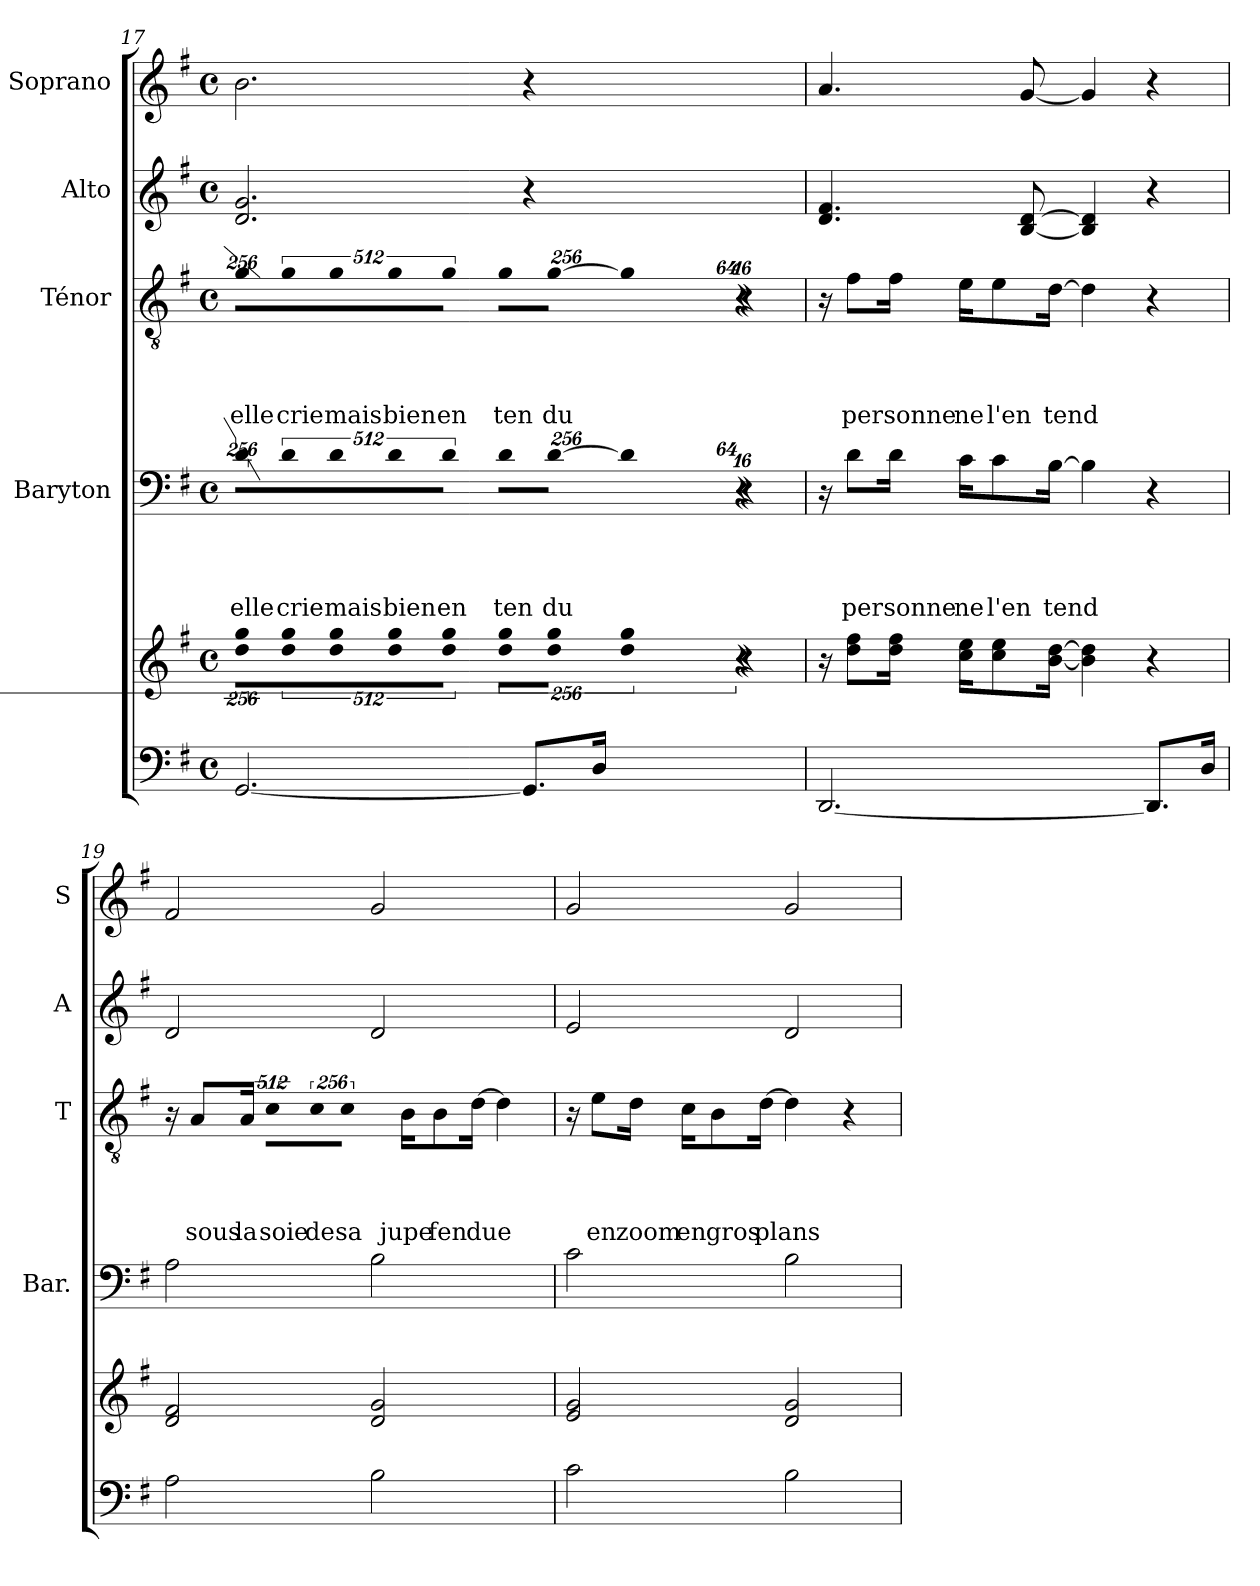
**kern	**kern	**kern	**text	**text	**text	**text	**kern	**text	**text	**text	**text	**kern	**kern
*part5	*part5	*part4	*part4	*part4	*part4	*part4	*part3	*part3	*part3	*part3	*part3	*part2	*part1
*staff6	*staff5	*staff4	*staff4	*staff4	*staff4	*staff4	*staff3	*staff3	*staff3	*staff3	*staff3	*staff2	*staff1
*	*	*I"Baryton	*	*	*	*	*I"Ténor	*	*	*	*	*I"Alto	*I"Soprano
*	*	*I'Bar.	*	*	*	*	*I'T	*	*	*	*	*I'A	*I'S
!!LO:LB:g=z
*clefF4	*clefG2	*clefF4	*	*	*	*	*clefGv2	*	*	*	*	*clefG2	*clefG2
*k[f#]	*k[f#]	*k[f#]	*	*	*	*	*k[f#]	*	*	*	*	*k[f#]	*k[f#]
*G:	*G:	*G:	*	*	*	*	*G:	*	*	*	*	*G:	*G:
*M4/4	*M4/4	*M4/4	*	*	*	*	*M4/4	*	*	*	*	*M4/4	*M4/4
*met(c)	*met(c)	*met(c)	*	*	*	*	*met(c)	*	*	*	*	*met(c)	*met(c)
=17	=17	=17	=17	=17	=17	=17	=17	=17	=17	=17	=17	=17	=17
!	!LO:N:vis=8	!LO:N:vis=8	!	!	!	!LO:LY:a	!LO:N:vis=8	!	!	!	!LO:LY:b	!	!
[2.GG/	2048%205dd\ 2048%205gg\L	2048%205d\L	.	.	.	elle	2048%205g\L	.	.	.	elle	2.d/ 2.g/	2.b\
!	!LO:N:vis=8	!LO:N:vis=8	!	!	!	!LO:LY:a	!LO:N:vis=8	!	!	!	!LO:LY:b	!	!
.	4096%409dd\ 4096%409gg\	4096%409d\	.	.	.	crie	4096%409g\	.	.	.	crie	.	.
!	!LO:N:vis=8	!LO:N:vis=8	!	!	!	!LO:LY:a	!LO:N:vis=8	!	!	!	!LO:LY:b	!	!
.	2048%205dd\ 2048%205gg\	2048%205d\	.	.	.	mais	2048%205g\	.	.	.	mais	.	.
!	!LO:N:vis=8	!LO:N:vis=8	!	!	!	!LO:LY:a	!LO:N:vis=8	!	!	!	!LO:LY:b	!	!
.	4096%409dd\ 4096%409gg\	4096%409d\	.	.	.	bien	4096%409g\	.	.	.	bien	.	.
!	!LO:N:vis=8	!LO:N:vis=8	!	!	!	!LO:LY:a	!LO:N:vis=8	!	!	!	!LO:LY:b	!	!
.	2048%205dd\ 2048%205gg\J	2048%205d\J	.	.	.	en	2048%205g\J	.	.	.	en	.	.
!	!LO:N:vis=8	!	!	!	!	!	!	!	!	!	!	!	!
*	*	*Xbrackettup	*	*	*	*	*	*	*	*	*	*	*
!	!	!LO:N:vis=8	!	!	!	!LO:LY:a	!	!	!	!	!	!	!
*	*	*	*	*	*	*	*Xbrackettup	*	*	*	*	*	*
!	!	!	!	!	!	!	!LO:N:vis=8	!	!	!	!LO:LY:b	!	!
.	2048%205dd\ 2048%205gg\L	2048%205d\L	.	.	.	ten	2048%205g\L	.	.	.	ten	.	.
!	!LO:N:vis=8	!LO:N:vis=8	!	!	!	!LO:LY:a	!LO:N:vis=8	!	!	!	!LO:LY:b	!	!
.	4096%409dd\ 4096%409gg\J	[4096%409d\J	.	.	.	du	[4096%409g\J	.	.	.	du	.	.
!	!LO:N:vis=4	!LO:N:vis=4	!	!	!	!	!LO:N:vis=4	!	!	!	!	!	!
.	4096%819dd\ 4096%819gg\	4096%819d\]	.	.	.	.	4096%819g\]	.	.	.	.	.	.
8.GG/L]	.	.	.	.	.	.	.	.	.	.	.	4r	4r
.	16ryy	16ryy	.	.	.	.	16ryy	.	.	.	.	.	.
16D/Jk	.	.	.	.	.	.	.	.	.	.	.	.	.
.	64ryy	64ryy	.	.	.	.	64ryy	.	.	.	.	.	.
.	512ryy	512ryy	.	.	.	.	512ryy	.	.	.	.	.	.
.	64ryy	2048%33B\yy	.	.	.	.	2048%33B\yy	.	.	.	.	.	.
.	2048ryy	.	.	.	.	.	.	.	.	.	.	.	.
!	!LO:N:vis=256	!LO:N:vis=256	!	!	!	!	!LO:N:vis=256	!	!	!	!	!	!
.	4096%13r	4096%13r	.	.	.	.	4096%13r	.	.	.	.	.	.
.	2048r	2048r	.	.	.	.	2048r	.	.	.	.	.	.
.	4096r	4096r	.	.	.	.	4096r	.	.	.	.	.	.
=18	=18	=18	=18	=18	=18	=18	=18	=18	=18	=18	=18	=18	=18
[2.DD/	16r	16r	.	.	.	.	16r	.	.	.	.	4.d/ 4.f#/	4.a/
!	!	!	!	!	!	!LO:LY:b	!	!	!	!	!LO:LY:b	!	!
.	8dd\ 8ff#\L	8d\L	.	.	.	per	8f#\L	.	.	.	per	.	.
!	!	!	!	!	!	!LO:LY:b	!	!	!	!	!LO:LY:b	!	!
.	16dd\ 16ff#\Jk	16d\Jk	.	.	.	sonne	16f#\Jk	.	.	.	sonne	.	.
!	!	!	!	!	!	!LO:LY:b	!	!	!	!	!LO:LY:b	!	!
.	16cc\ 16ee\KL	16c\KL	.	.	.	ne	16e\KL	.	.	.	ne	.	.
!	!	!	!	!	!	!LO:LY:b	!	!	!	!	!LO:LY:b	!	!
.	8cc\ 8ee\	8c\	.	.	.	l'en	8e\	.	.	.	l'en	.	.
.	.	.	.	.	.	.	.	.	.	.	.	[8B/ [8d/	[8g/
!	!	!	!	!	!	!LO:LY:b	!	!	!	!	!LO:LY:b	!	!
.	[16b\ [16dd\Jk	[16B\Jk	.	.	.	tend	[16d\Jk	.	.	.	tend	.	.
.	4b\] 4dd\]	4B\]	.	.	.	.	4d\]	.	.	.	.	4B/] 4d/]	4g/]
8.DD/L]	4r	4r	.	.	.	.	4r	.	.	.	.	4r	4r
16D/Jk	.	.	.	.	.	.	.	.	.	.	.	.	.
!!LO:PB:g=z
=19	=19	=19	=19	=19	=19	=19	=19	=19	=19	=19	=19	=19	=19
2A\	2d/ 2f#/	2A\	.	.	.	.	16r	.	.	.	.	2d/	2f#/
!	!	!	!	!	!	!	!	!	!	!	!LO:LY:b	!	!
.	.	.	.	.	.	.	8A/L	.	.	.	sous	.	.
!	!	!	!	!	!	!	!	!	!	!	!LO:LY:b	!	!
.	.	.	.	.	.	.	16A/Jk	.	.	.	la	.	.
*	*	*	*	*	*	*	*brackettup	*	*	*	*	*	*
!	!	!	!	!	!	!	!LO:N:vis=8	!	!	!	!LO:LY:b	!	!
.	.	.	.	.	.	.	4096%341c\L	.	.	.	soie	.	.
!	!	!	!	!	!	!	!LO:N:vis=8	!	!	!	!LO:LY:b	!	!
.	.	.	.	.	.	.	2048%171c\	.	.	.	de	.	.
!	!	!	!	!	!	!	!LO:N:vis=8	!	!	!	!LO:LY:b	!	!
.	.	.	.	.	.	.	4096%341c\J	.	.	.	sa	.	.
!	!	!	!	!	!	!	!	!	!	!	!LO:LY:b	!	!
2B\	2d/ 2g/	2B\	.	.	.	.	16B\KL	.	.	.	jupe	2d/	2g/
!	!	!	!	!	!	!	!	!	!	!	!LO:LY:b	!	!
.	.	.	.	.	.	.	8B\	.	.	.	fen	.	.
!	!	!	!	!	!	!	!	!	!	!	!LO:LY:b	!	!
.	.	.	.	.	.	.	[16d\Jk	.	.	.	due	.	.
.	.	.	.	.	.	.	4d\]	.	.	.	.	.	.
=20	=20	=20	=20	=20	=20	=20	=20	=20	=20	=20	=20	=20	=20
2c\	2e/ 2g/	2c\	.	.	.	.	16r	.	.	.	.	2e/	2g/
!	!	!	!	!	!	!	!	!	!	!	!LO:LY:b	!	!
.	.	.	.	.	.	.	8e\L	.	.	.	en	.	.
!	!	!	!	!	!	!	!	!	!	!	!LO:LY:b	!	!
.	.	.	.	.	.	.	16d\Jk	.	.	.	zoom	.	.
!	!	!	!	!	!	!	!	!	!	!	!LO:LY:b	!	!
.	.	.	.	.	.	.	16c\KL	.	.	.	en	.	.
!	!	!	!	!	!	!	!	!	!	!	!LO:LY:b	!	!
.	.	.	.	.	.	.	8B\	.	.	.	gros	.	.
!	!	!	!	!	!	!	!	!	!	!	!LO:LY:b	!	!
.	.	.	.	.	.	.	[16d\Jk	.	.	.	plans	.	.
2B\	2d/ 2g/	2B\	.	.	.	.	4d\]	.	.	.	.	2d/	2g/
.	.	.	.	.	.	.	4r	.	.	.	.	.	.
=	=	=	=	=	=	=	=	=	=	=	=	=	=
*-	*-	*-	*-	*-	*-	*-	*-	*-	*-	*-	*-	*-	*-
